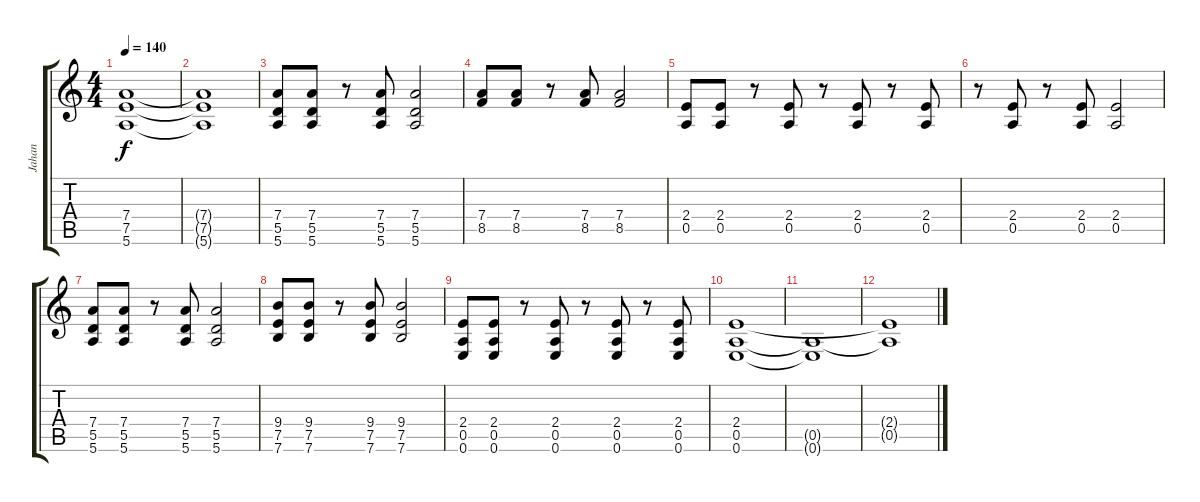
\track ("Jahan" "Jahan") {instrument overdrivenguitar}
\staff {score tabs}
\tuning (E4 B3 G3 D3 A2 E2) {hide}
\ts (4 4)
\tempo 140
\clef g2
\ks c
(7.4 7.5 5.6).1{dy f} |
(7.4{t} 7.5{t} 5.6{t}).1 |
(7.4 5.5 5.6).8 (7.4 5.5 5.6).8 r.8 (7.4 5.5 5.6).8 (7.4 5.5 5.6).2 |
(7.4 8.5).8 (7.4 8.5).8 r.8 (7.4 8.5).8 (7.4 8.5).2 |
(2.4 0.5).8 (2.4 0.5).8 r.8 (2.4 0.5).8 r.8 (2.4 0.5).8 r.8 (2.4 0.5).8 |
r.8 (2.4 0.5).8 r.8 (2.4 0.5).8 (2.4 0.5).2 |
(7.4 5.5 5.6).8 (7.4 5.5 5.6).8 r.8 (7.4 5.5 5.6).8 (7.4 5.5 5.6).2 |
(9.4 7.5 7.6).8 (9.4 7.5 7.6).8 r.8 (9.4 7.5 7.6).8 (9.4 7.5 7.6).2 |
(2.4 0.5 0.6).8 (2.4 0.5 0.6).8 r.8 (2.4 0.5 0.6).8 r.8 (2.4 0.5 0.6).8 r.8 (2.4 0.5 0.6).8 |
(2.4 0.5 0.6).1 |
(0.5{t} 0.6{t}).1 |
(2.4{t} 0.5{t}).1
